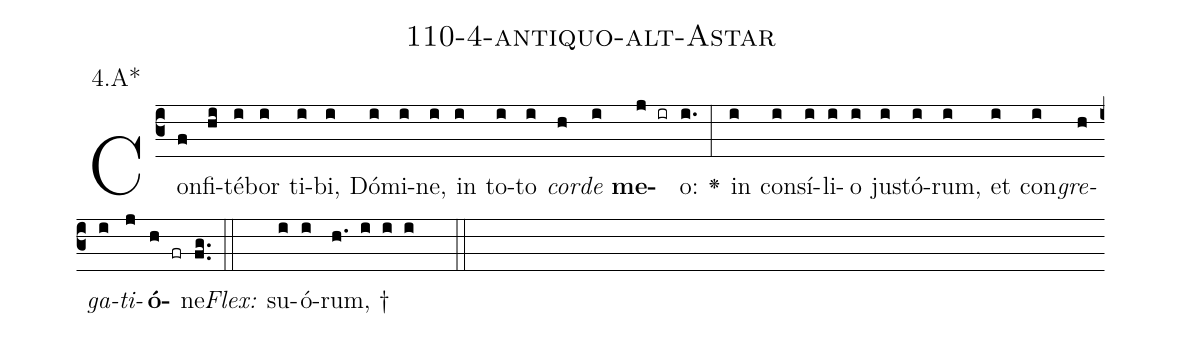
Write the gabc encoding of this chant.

name: 110-4-antiquo-alt-Astar;
annotation: 4.A*;
%%
(c3)Con(f)fi(hi)té(i)bor(i) ti(i)bi,(i) Dó(i)mi(i)ne,(i) in(i) to(i)to(i) <i>cor</i>(h)<i>de</i>(i) <b>me</b>(j ir)o:(i.) <v>\greheightstar</v>(:) in(i) con(i)sí(i)li(i)o(i) jus(i)tó(i)rum,(i) et(i) con(i)<i>gre</i>(h)<i>ga</i>(i)<i>ti</i>(j)<b>ó</b>(h fr)ne.(fg..) (::)
<i>Flex:</i>()  su(i)ó(i)rum, †(h. i i i  ::)

%E(i) u(h) o(i) u(j) a(h) e.(fg..) (::)
